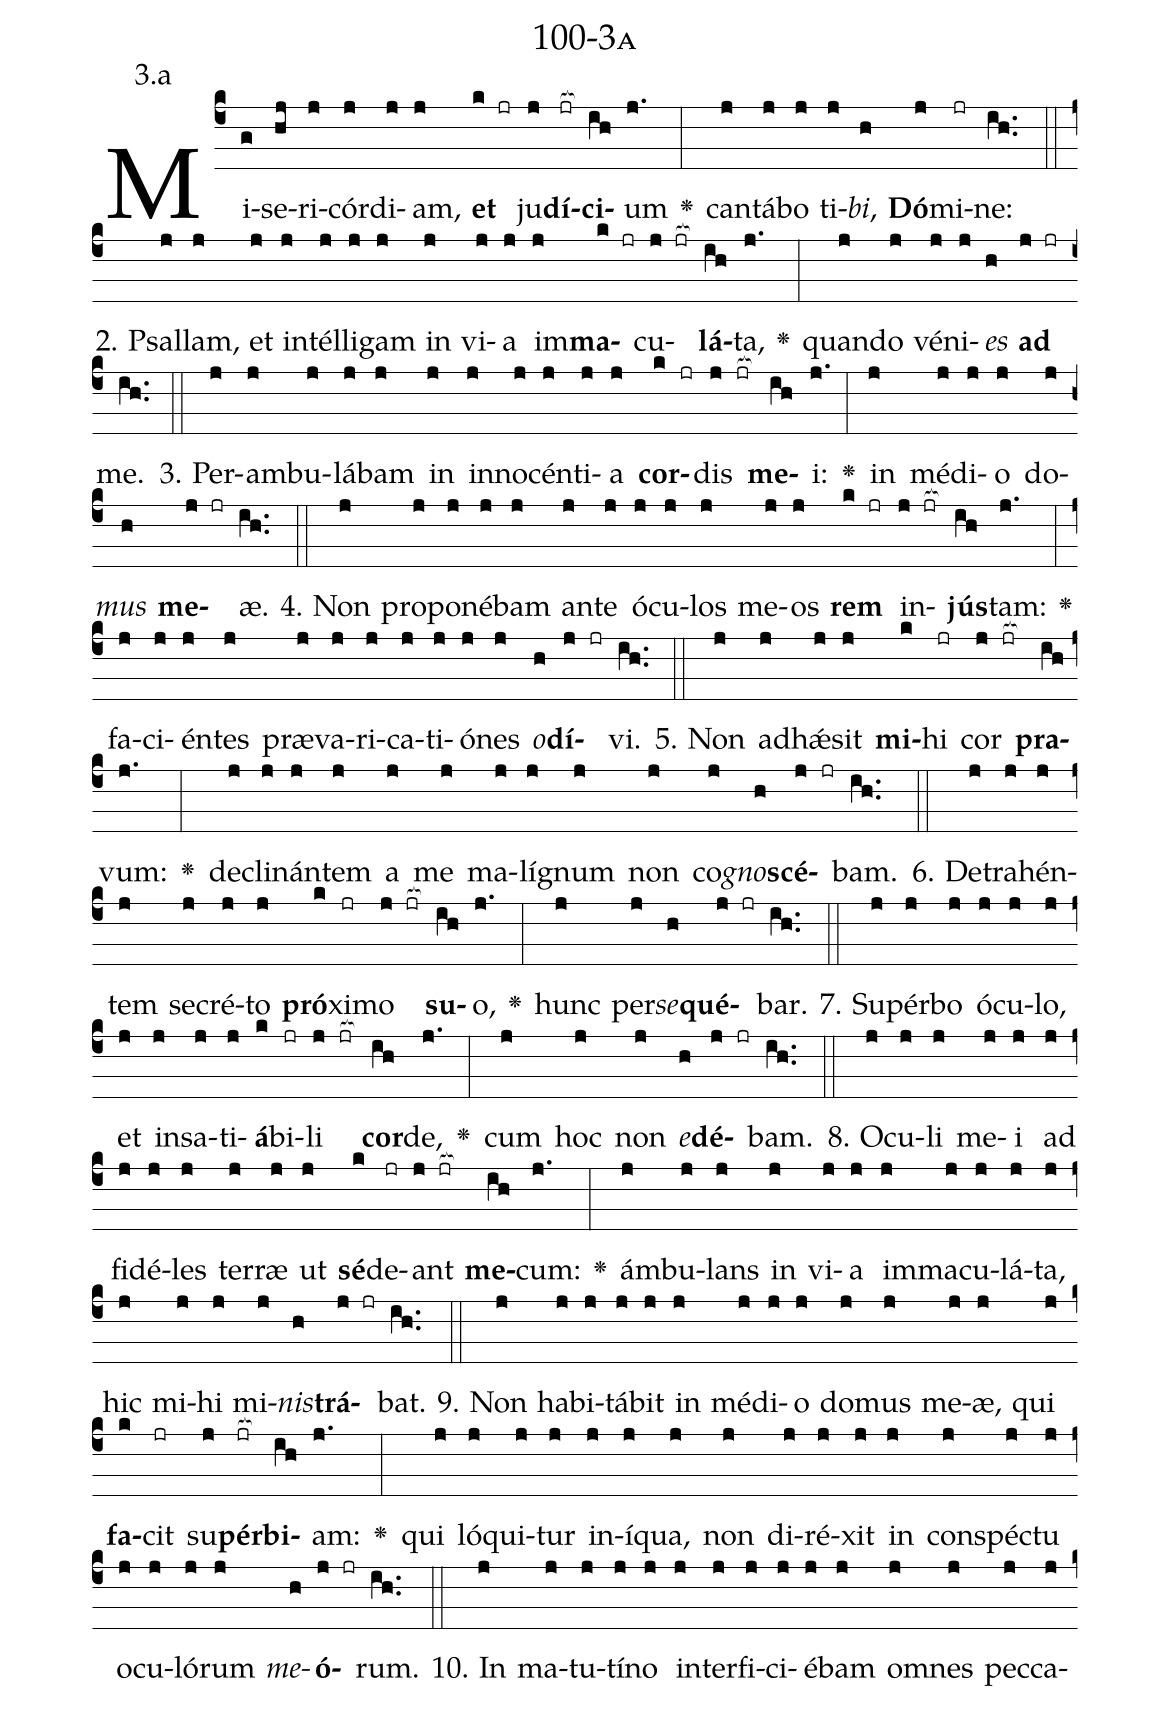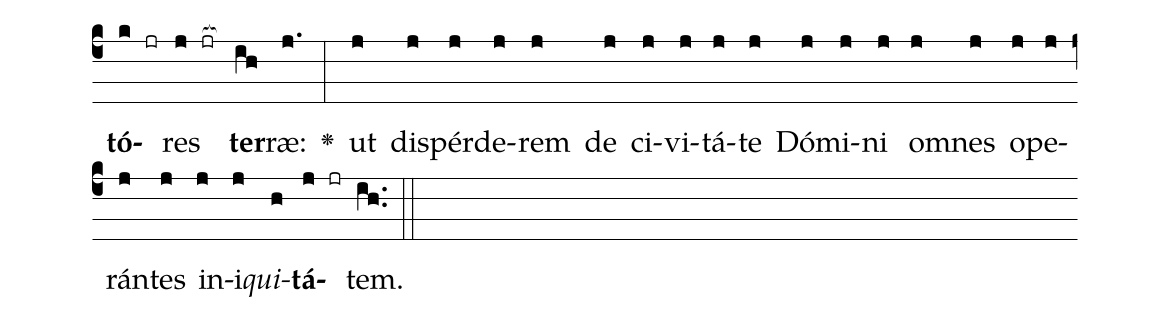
name: 100-3a;
annotation: 3.a;
%%
(c4)Mi(g)se(hj)ri(j)cór(j)di(j)am,(j) <b>et</b>(k jr) ju(j)<b>dí</b>(jr[ocb:1{])<b>ci</b>(ih[ocb:0}])um(j.) <v>\greheightstar</v>(:) can(j)tá(j)bo(j) ti(j)<i>bi</i>,(h) <b>Dó</b>(j)mi(jr)ne:(ih..) (::)
2. Psal(j)lam,(j) et(j) in(j)tél(j)li(j)gam(j) in(j) vi(j)a(j) im(j)<b>ma</b>(k jr)cu(j jr[ocb:1{])<b>lá</b>(ih[ocb:0}])ta,(j.) <v>\greheightstar</v>(:) quan(j)do(j) vé(j)ni(j)<i>es</i>(h) <b>ad</b>(j jr) me.(ih..) (::)
3. Per(j)am(j)bu(j)lá(j)bam(j) in(j) in(j)no(j)cén(j)ti(j)a(j) <b>cor</b>(k jr)dis(j jr[ocb:1{]) <b>me</b>(ih[ocb:0}])i:(j.) <v>\greheightstar</v>(:) in(j) mé(j)di(j)o(j) do(j)<i>mus</i>(h) <b>me</b>(j jr)æ.(ih..) (::)
4. Non(j) pro(j)po(j)né(j)bam(j) an(j)te(j) ó(j)cu(j)los(j) me(j)os(j) <b>rem</b>(k jr) in(j jr[ocb:1{])<b>jús</b>(ih[ocb:0}])tam:(j.) <v>\greheightstar</v>(:) fa(j)ci(j)én(j)tes(j) præ(j)va(j)ri(j)ca(j)ti(j)ó(j)nes(j) <i>o</i>(h)<b>dí</b>(j jr)vi.(ih..) (::)
5. Non(j) ad(j)hǽ(j)sit(j) <b>mi</b>(k)hi(jr) cor(j jr[ocb:1{]) <b>pra</b>(ih[ocb:0}])vum:(j.) <v>\greheightstar</v>(:) de(j)cli(j)nán(j)tem(j) a(j) me(j) ma(j)lí(j)gnum(j) non(j) co(j)<i>gno</i>(h)<b>scé</b>(j jr)bam.(ih..) (::)
6. De(j)tra(j)hén(j)tem(j) se(j)cré(j)to(j) <b>pró</b>(k)xi(jr)mo(j jr[ocb:1{]) <b>su</b>(ih[ocb:0}])o,(j.) <v>\greheightstar</v>(:) hunc(j) per(j)<i>se</i>(h)<b>qué</b>(j jr)bar.(ih..) (::)
7. Su(j)pér(j)bo(j) ó(j)cu(j)lo,(j) et(j) in(j)sa(j)ti(j)<b>á</b>(k)bi(jr)li(j jr[ocb:1{]) <b>cor</b>(ih[ocb:0}])de,(j.) <v>\greheightstar</v>(:) cum(j) hoc(j) non(j) <i>e</i>(h)<b>dé</b>(j jr)bam.(ih..) (::)
8. O(j)cu(j)li(j) me(j)i(j) ad(j) fi(j)dé(j)les(j) ter(j)ræ(j) ut(j) <b>sé</b>(k)de(jr)ant(j jr[ocb:1{]) <b>me</b>(ih[ocb:0}])cum:(j.) <v>\greheightstar</v>(:) ám(j)bu(j)lans(j) in(j) vi(j)a(j) im(j)ma(j)cu(j)lá(j)ta,(j) hic(j) mi(j)hi(j) mi(j)<i>nis</i>(h)<b>trá</b>(j jr)bat.(ih..) (::)
9. Non(j) ha(j)bi(j)tá(j)bit(j) in(j) mé(j)di(j)o(j) do(j)mus(j) me(j)æ,(j) qui(j) <b>fa</b>(k)cit(jr) su(j)<b>pér</b>(jr[ocb:1{])<b>bi</b>(ih[ocb:0}])am:(j.) <v>\greheightstar</v>(:) qui(j) ló(j)qui(j)tur(j) in(j)í(j)qua,(j) non(j) di(j)ré(j)xit(j) in(j) con(j)spéc(j)tu(j) o(j)cu(j)ló(j)rum(j) <i>me</i>(h)<b>ó</b>(j jr)rum.(ih..) (::)
10. In(j) ma(j)tu(j)tí(j)no(j) in(j)ter(j)fi(j)ci(j)é(j)bam(j) om(j)nes(j) pec(j)ca(j)<b>tó</b>(k jr)res(j jr[ocb:1{]) <b>ter</b>(ih[ocb:0}])ræ:(j.) <v>\greheightstar</v>(:) ut(j) dis(j)pér(j)de(j)rem(j) de(j) ci(j)vi(j)tá(j)te(j) Dó(j)mi(j)ni(j) om(j)nes(j) o(j)pe(j)rán(j)tes(j) in(j)i(j)<i>qui</i>(h)<b>tá</b>(j jr)tem.(ih..) (::)
